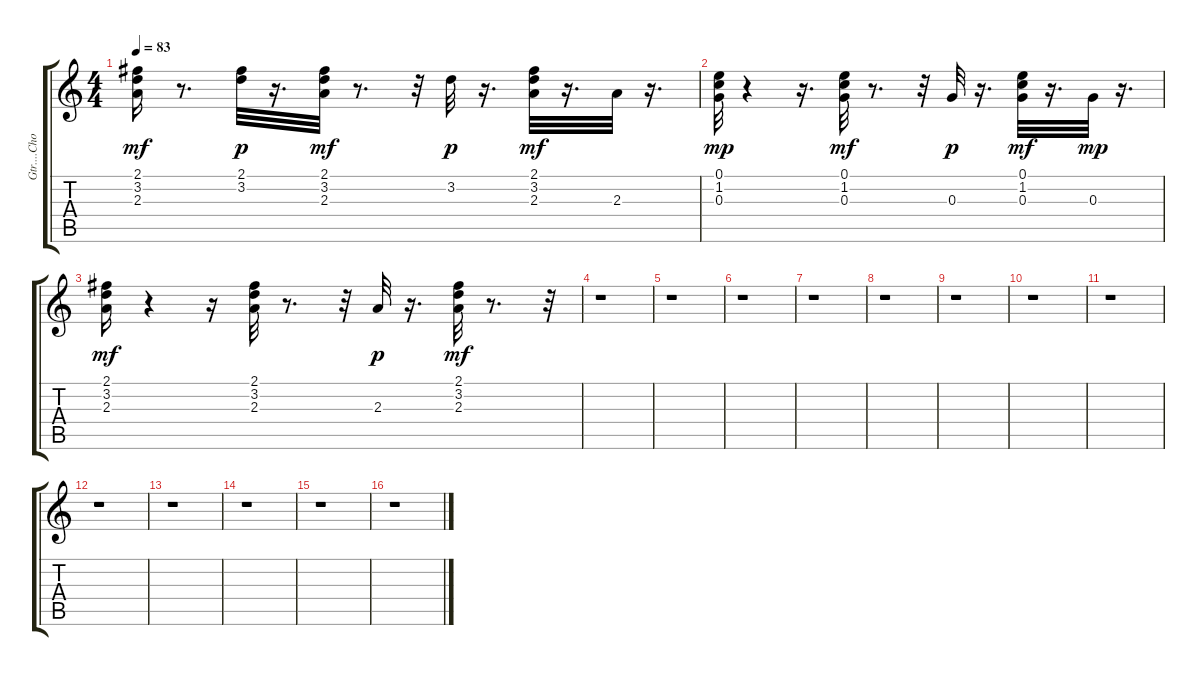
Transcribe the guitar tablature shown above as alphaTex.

\track ("Gtr....Chord...     " "Gtr....Cho") {instrument acousticguitarsteel}
\staff {score tabs}
\tuning (E4 B3 G3 D3 A2 E2) {hide}
\ts (4 4)
\tempo 83
\clef g2
\ks c
(2.1 3.2 2.3).16{dy mf} r.8{d} (2.1 3.2).32{dy p} r.16{d} (2.1 3.2 2.3).32{dy mf} r.8{d} r.32 3.2.32{dy p} r.16{d} (2.1 3.2 2.3).32{dy mf} r.16{d} 2.3.32 r.16{d} |
(0.1 1.2 0.3).32{dy mp} r.4 r.16{d} (0.1 1.2 0.3).32{dy mf} r.8{d} r.32 0.3.32{dy p} r.16{d} (0.1 1.2 0.3).32{dy mf} r.16{d} 0.3.32{dy mp} r.16{d} |
(2.1 3.2 2.3).16{dy mf} r.4 r.16 (2.1 3.2 2.3).32 r.8{d} r.32 2.3.32{dy p} r.16{d} (2.1 3.2 2.3).32{dy mf} r.8{d} r.32 |
r.1 |
r.1 |
r.1 |
r.1 |
r.1 |
r.1 |
r.1 |
r.1 |
r.1 |
r.1 |
r.1 |
r.1 |
r.1
